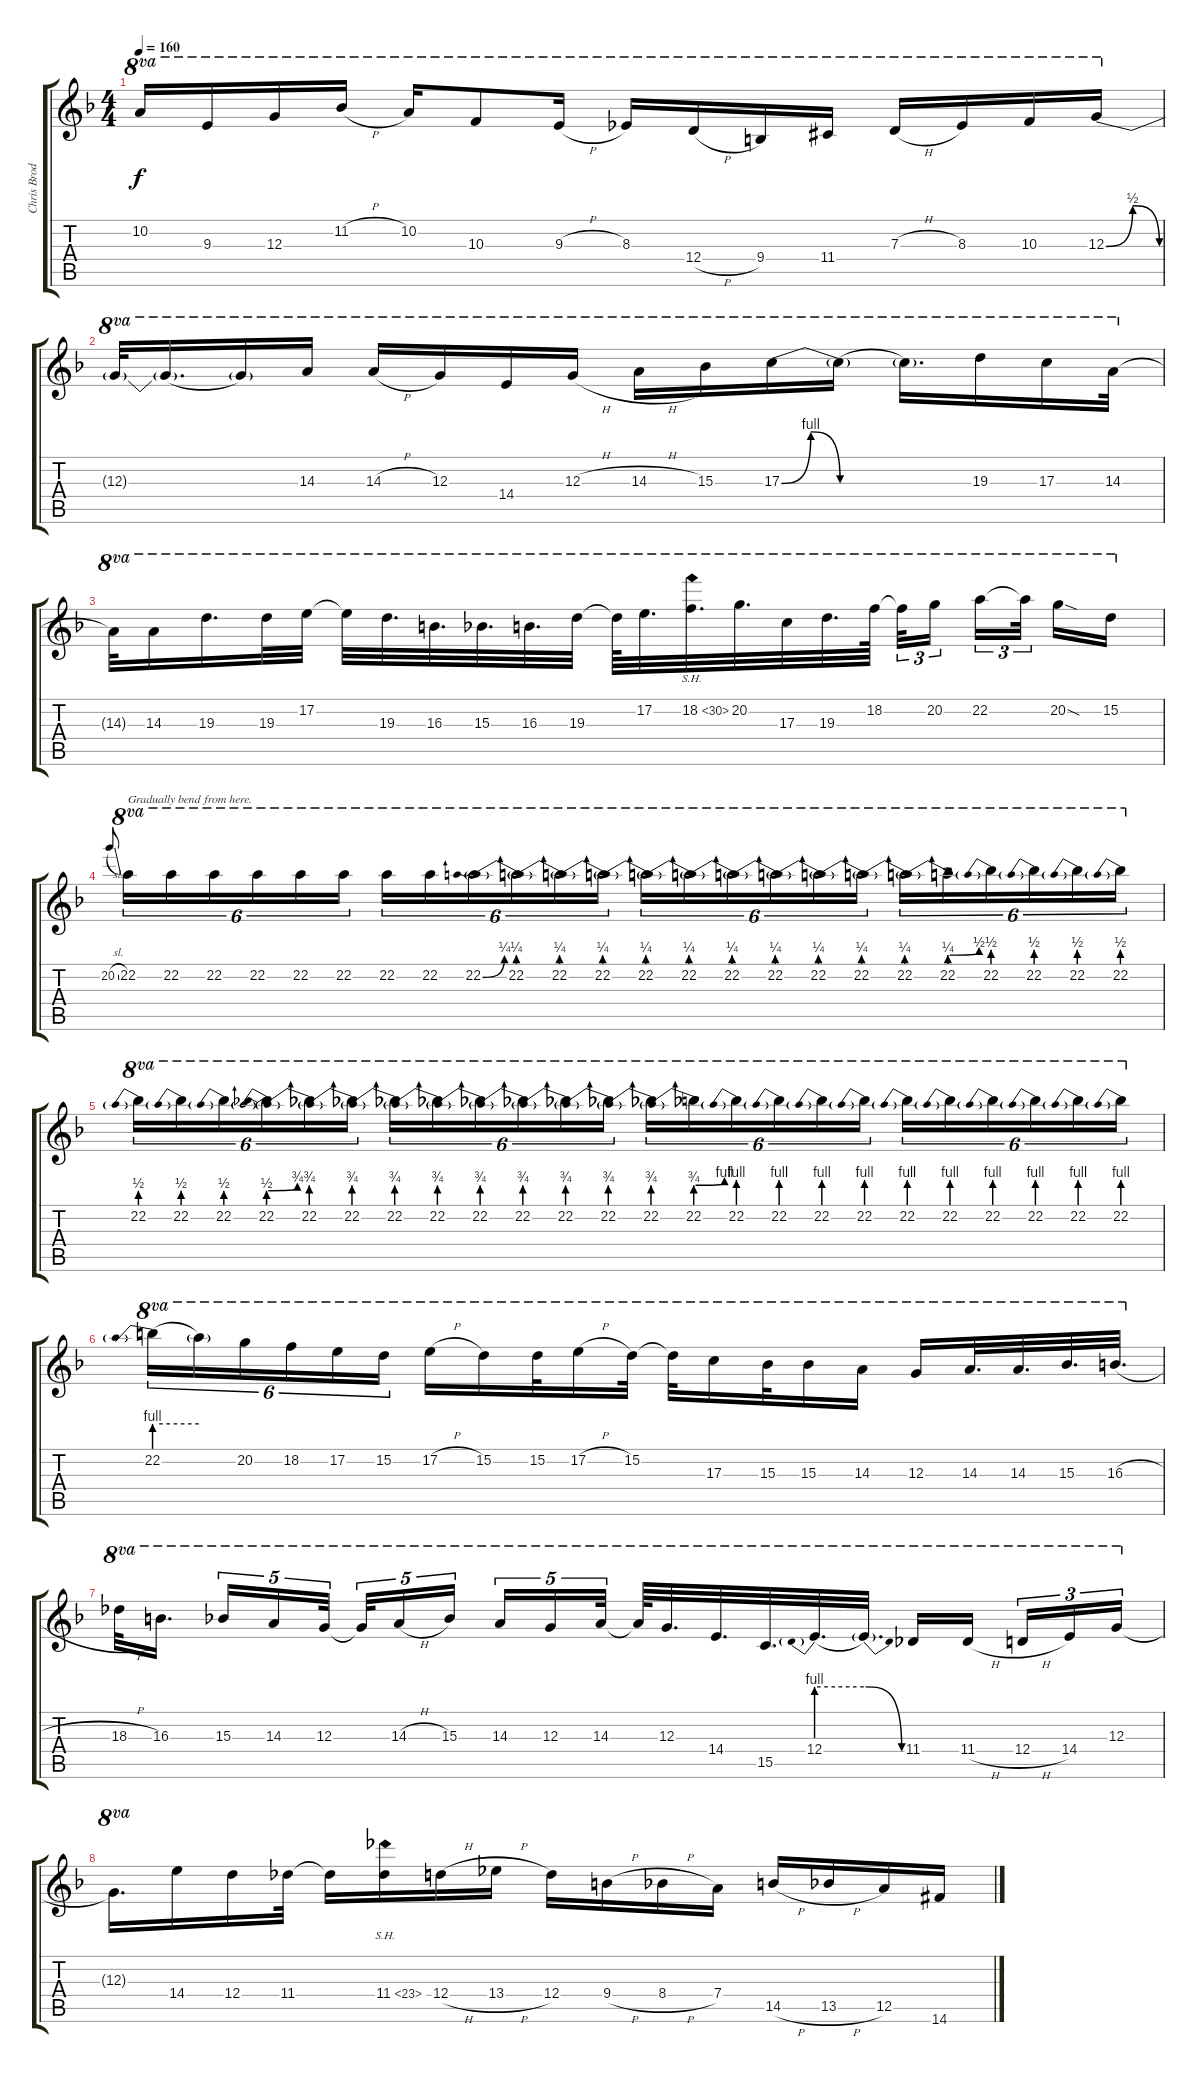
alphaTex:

\track ("Chris Broderick - Lead 2" "Chris Brod") {instrument overdrivenguitar}
\staff {score tabs}
\tuning (E4 B3 G3 D3 A2 E2) {hide}
\ts (4 4)
\tempo 160
\clef g2
\ks f
10.2.16{ot 8va dy f} 9.3.16{ot 8va} 12.3.16{ot 8va} 11.2{h}.16{ot 8va} 10.2.16{ot 8va} 10.3.8{ot 8va} 9.3{h}.16{ot 8va} 8.3.16{ot 8va} 12.4{h}.16{ot 8va} 9.4.16{ot 8va} 11.4{acc #}.16{ot 8va} 7.3{h}.16{ot 8va} 8.3.16{ot 8va} 10.3.16{ot 8va} 12.3{be (bendrelease 0 0 30 2 30 2 60 0)}.16{ot 8va} |
12.3{t}.32{ot 8va} 12.3{be (hold 0 0 60 0) t}.16{d ot 8va} 12.3{t}.16{ot 8va} 14.3.16{ot 8va} 14.3{h}.16{ot 8va} 12.3.16{ot 8va} 14.4.16{ot 8va} 12.3{h}.16{ot 8va} 14.3{h}.16{ot 8va} 15.3.16{ot 8va} 17.3{be (bendrelease 0 0 30 4 30 4 60 0)}.16{ot 8va} 17.3{be (hold 0 0 60 0) t}.16{ot 8va} 17.3{t}.16{d ot 8va} 19.3.16{ot 8va} 17.3.16{ot 8va} 14.3.32{ot 8va} |
14.3{t}.32{ot 8va} 14.3.16{ot 8va} 19.3.16{d ot 8va} 19.3.32{ot 8va} 17.2.32{ot 8va} 17.2{t}.32{ot 8va} 19.3.32{d ot 8va} 16.3.32{d ot 8va} 15.3.32{d ot 8va} 16.3.32{d ot 8va} 19.3.32{ot 8va} 19.3{t}.64{ot 8va} 17.2.32{d ot 8va} 18.2{sh 12}.32{d ot 8va} 20.2.32{d ot 8va} 17.3.32{ot 8va} 19.3.32{d ot 8va} 18.2.64{ot 8va} 18.2{t}.32{tu (3 2) ot 8va} 20.2.16{tu (3 2) ot 8va beam splitsecondary} 22.2.16{tu (3 2) ot 8va} 22.2{t}.32{tu (3 2) ot 8va beam splitsecondary} 20.2{sod}.16{ot 8va} 15.2.16{ot 8va} |
20.2{sl}.8{gr onbeat} 22.2.16{tu (6 4) ot 8va txt "Gradually bend from here."} 22.2.16{tu (6 4) ot 8va} 22.2.16{tu (6 4) ot 8va} 22.2.16{tu (6 4) ot 8va} 22.2.16{tu (6 4) ot 8va} 22.2.16{tu (6 4) ot 8va} 22.2.16{tu (6 4) ot 8va} 22.2.16{tu (6 4) ot 8va} 22.2{be (bend 0 0 60 1)}.16{tu (6 4) ot 8va} 22.2{be (prebend 0 1 60 1)}.16{tu (6 4) ot 8va} 22.2{be (prebend 0 1 60 1)}.16{tu (6 4) ot 8va} 22.2{be (prebend 0 1 60 1)}.16{tu (6 4) ot 8va} 22.2{be (prebend 0 1 60 1)}.16{tu (6 4) ot 8va} 22.2{be (prebend 0 1 60 1)}.16{tu (6 4) ot 8va} 22.2{be (prebend 0 1 60 1)}.16{tu (6 4) ot 8va} 22.2{be (prebend 0 1 60 1)}.16{tu (6 4) ot 8va} 22.2{be (prebend 0 1 60 1)}.16{tu (6 4) ot 8va} 22.2{be (prebend 0 1 60 1)}.16{tu (6 4) ot 8va} 22.2{be (prebend 0 1 60 1)}.16{tu (6 4) ot 8va} 22.2{be (prebendbend 0 1 60 2)}.16{tu (6 4) ot 8va} 22.2{be (prebend 0 2 60 2)}.16{tu (6 4) ot 8va} 22.2{be (prebend 0 2 60 2)}.16{tu (6 4) ot 8va} 22.2{be (prebend 0 2 60 2)}.16{tu (6 4) ot 8va} 22.2{be (prebend 0 2 60 2)}.16{tu (6 4) ot 8va} |
22.2{be (prebend 0 2 60 2)}.16{tu (6 4) ot 8va} 22.2{be (prebend 0 2 60 2)}.16{tu (6 4) ot 8va} 22.2{be (prebend 0 2 60 2)}.16{tu (6 4) ot 8va} 22.2{be (prebendbend 0 2 60 3)}.16{tu (6 4) ot 8va} 22.2{be (prebend 0 3 60 3)}.16{tu (6 4) ot 8va} 22.2{be (prebend 0 3 60 3)}.16{tu (6 4) ot 8va} 22.2{be (prebend 0 3 60 3)}.16{tu (6 4) ot 8va} 22.2{be (prebend 0 3 60 3)}.16{tu (6 4) ot 8va} 22.2{be (prebend 0 3 60 3)}.16{tu (6 4) ot 8va} 22.2{be (prebend 0 3 60 3)}.16{tu (6 4) ot 8va} 22.2{be (prebend 0 3 60 3)}.16{tu (6 4) ot 8va} 22.2{be (prebend 0 3 60 3)}.16{tu (6 4) ot 8va} 22.2{be (prebend 0 3 60 3)}.16{tu (6 4) ot 8va} 22.2{be (prebendbend 0 3 60 4)}.16{tu (6 4) ot 8va} 22.2{be (prebend 0 4 60 4)}.16{tu (6 4) ot 8va} 22.2{be (prebend 0 4 60 4)}.16{tu (6 4) ot 8va} 22.2{be (prebend 0 4 60 4)}.16{tu (6 4) ot 8va} 22.2{be (prebend 0 4 60 4)}.16{tu (6 4) ot 8va} 22.2{be (prebend 0 4 60 4)}.16{tu (6 4) ot 8va} 22.2{be (prebend 0 4 60 4)}.16{tu (6 4) ot 8va} 22.2{be (prebend 0 4 60 4)}.16{tu (6 4) ot 8va} 22.2{be (prebend 0 4 60 4)}.16{tu (6 4) ot 8va} 22.2{be (prebend 0 4 60 4)}.16{tu (6 4) ot 8va} 22.2{be (prebend 0 4 60 4)}.16{tu (6 4) ot 8va} |
22.2{be (prebend 0 4 60 4)}.16{tu (6 4) ot 8va} 22.2{be (hold 0 0 60 0) t}.16{tu (6 4) ot 8va} 20.2.16{tu (6 4) ot 8va} 18.2.16{tu (6 4) ot 8va} 17.2.16{tu (6 4) ot 8va} 15.2.16{tu (6 4) ot 8va} 17.2{h}.16{ot 8va} 15.2.16{ot 8va} 15.2.32{ot 8va} 17.2{h}.16{ot 8va} 15.2.32{ot 8va} 15.2{t}.32{ot 8va} 17.3.16{ot 8va} 15.3.32{ot 8va} 15.3.16{ot 8va} 14.3.16{ot 8va} 12.3.16{ot 8va} 14.3.32{d ot 8va} 14.3.32{d ot 8va} 15.3.32{d ot 8va} 16.3{h}.32{d ot 8va} |
18.3{h}.32{ot 8va} 16.3.16{d ot 8va beam splitsecondary} 15.3.16{tu (5 4) ot 8va} 14.3.16{tu (5 4) ot 8va} 12.3.32{tu (5 4) ot 8va} 12.3{t}.32{tu (5 4) ot 8va} 14.3{h}.16{tu (5 4) ot 8va} 15.3.16{tu (5 4) ot 8va beam splitsecondary} 14.3.16{tu (5 4) ot 8va} 12.3.16{tu (5 4) ot 8va} 14.3.32{tu (5 4) ot 8va} 14.3{t}.64{ot 8va} 12.3.32{d ot 8va} 14.4.32{d ot 8va} 15.5.32{d ot 8va} 12.4{be (prebend 0 4 60 4)}.32{d ot 8va} 12.4{be (release 0 4 60 0) t}.32{d ot 8va} 11.4.16{ot 8va} 11.4{h}.16{ot 8va beam splitsecondary} 12.4{h}.16{tu (3 2) ot 8va} 14.4.16{tu (3 2) ot 8va} 12.3.16{tu (3 2) ot 8va} |
12.3{t}.16{d ot 8va} 14.4.16 12.4.16 11.4.32 11.4{t}.16 11.4{sh 12}.16 12.4{h}.16 13.4{h}.16 12.4.16 9.4{h}.16 8.4{h}.16 7.4.16 14.5{h}.16 13.5{h}.16 12.5.16 14.6{h acc #}.16
